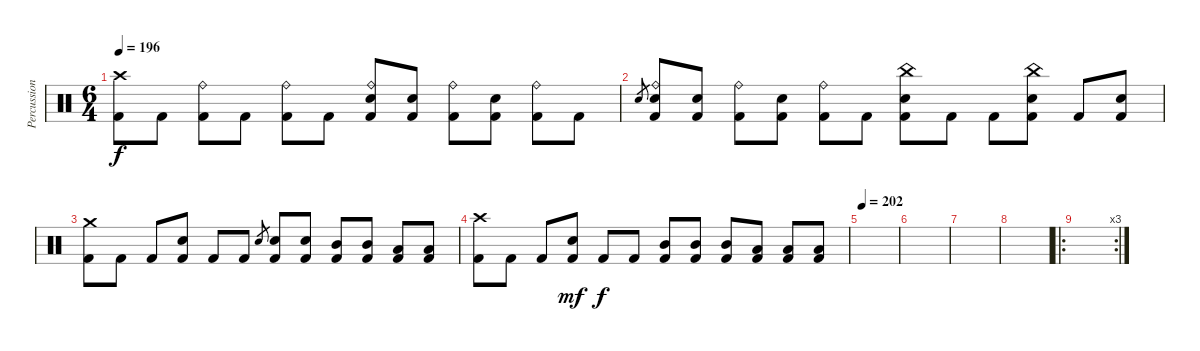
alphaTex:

\track ("Percussion" "Percussion") {mute instrument percussion}
\staff {score}
\articulation defaults
\ts (6 4)
\tempo 196
\clef neutral
\ks c
("Crash high (hit)" "Kick (hit) 2").8{dy f} "Kick (hit) 2".8 ("Ride (bell)" "Kick (hit) 2").8 "Kick (hit) 2".8 ("Ride (bell)" "Kick (hit) 2").8 "Kick (hit) 2".8 ("Ride (bell)" "Electric Snare (hit)" "Kick (hit) 2").8 ("Electric Snare (hit)" "Kick (hit) 2").8 ("Ride (bell)" "Kick (hit) 2").8 ("Electric Snare (hit)" "Kick (hit) 2").8 ("Ride (bell)" "Kick (hit) 2").8 "Kick (hit) 2".8 |
"Electric Snare (hit)".8{gr} ("Ride (bell)" "Electric Snare (hit)" "Kick (hit) 2").8 ("Electric Snare (hit)" "Kick (hit) 2").8 ("Ride (bell)" "Kick (hit) 2").8 ("Electric Snare (hit)" "Kick (hit) 2").8 ("Ride (bell)" "Kick (hit) 2").8 "Kick (hit) 2".8 ("China (hit)" "Electric Snare (hit)" "Kick (hit) 2").8 "Kick (hit) 2".8 "Kick (hit) 2".8 ("China (hit)" "Electric Snare (hit)" "Kick (hit) 2").8 "Kick (hit) 2".8 ("Electric Snare (hit)" "Kick (hit) 2").8 |
("Crash medium (hit)" "Kick (hit) 2").8 "Kick (hit) 2".8 "Kick (hit) 2".8 ("Electric Snare (hit)" "Kick (hit) 2").8 "Kick (hit) 2".8 "Kick (hit) 2".8 "Electric Snare (hit)".8{gr} ("Electric Snare (hit)" "Kick (hit) 2").8 ("Electric Snare (hit)" "Kick (hit) 2").8 ("Mid Tom (hit)" "Kick (hit) 2").8 ("Mid Tom (hit)" "Kick (hit) 2").8 ("Low Tom (hit)" "Kick (hit) 2").8 ("Low Tom (hit)" "Kick (hit) 2").8 |
("Crash high (hit)" "Kick (hit) 2").8 "Kick (hit) 2".8 "Kick (hit) 2".8 ("Electric Snare (hit)" "Kick (hit) 2").8{dy mf} "Kick (hit) 2".8{dy f} "Kick (hit) 2".8 ("Mid Tom (hit)" "Kick (hit) 2").8 ("Mid Tom (hit)" "Kick (hit) 2").8 ("Mid Tom (hit)" "Kick (hit) 2").8 ("Low Tom (hit)" "Kick (hit) 2").8 ("Low Tom (hit)" "Kick (hit) 2").8 ("Low Tom (hit)" "Kick (hit) 2").8 |
\tempo 202
|
|
|
|
\ro
\rc 3
